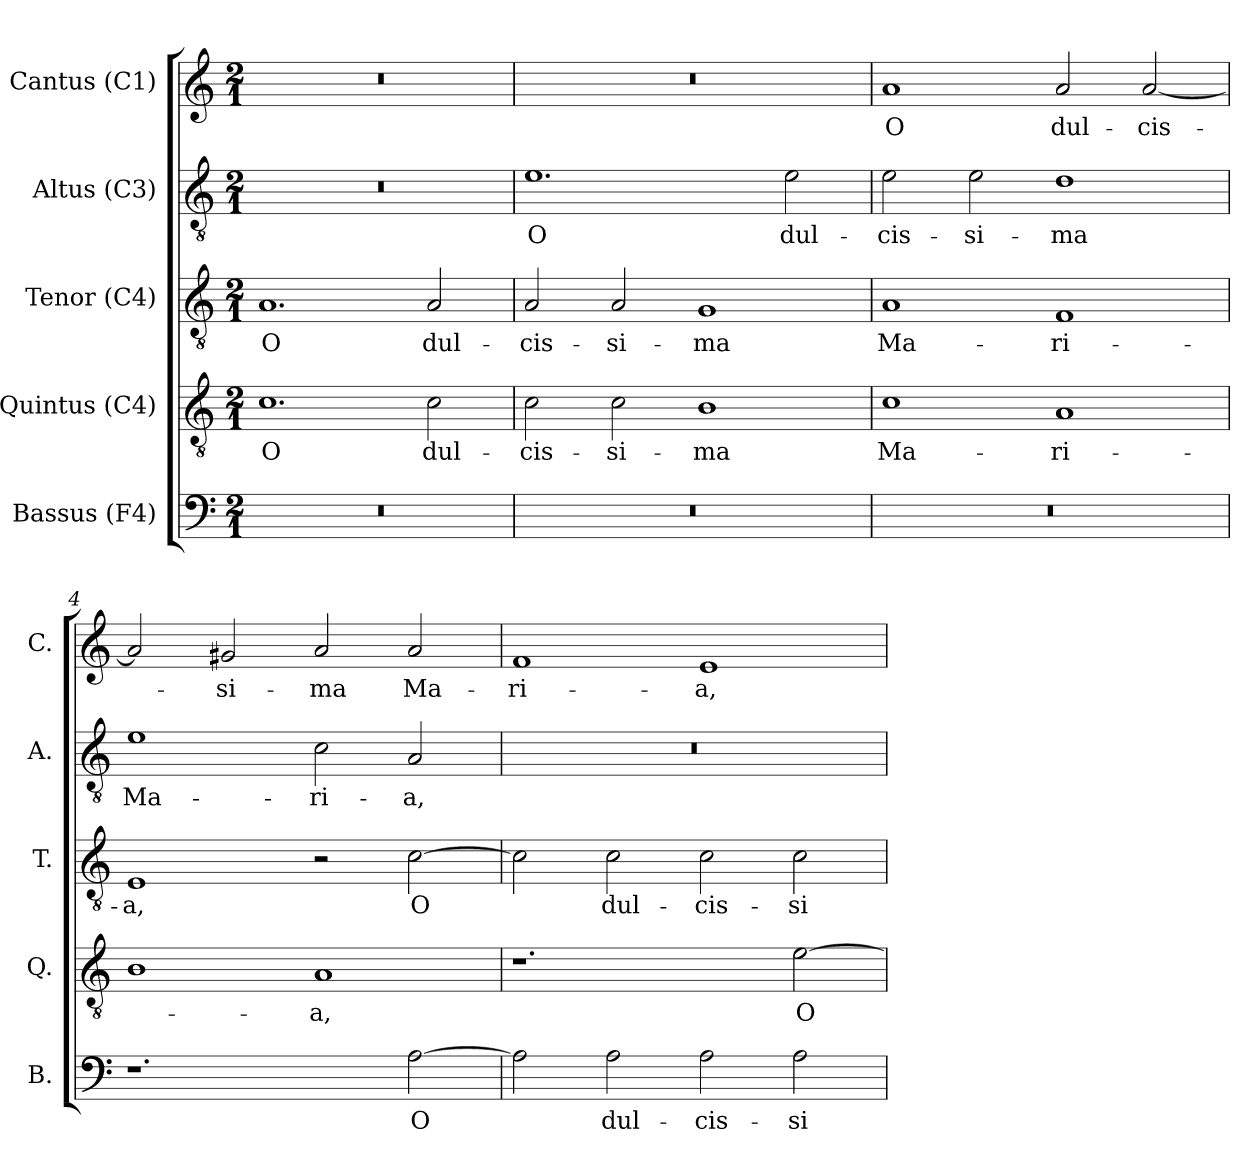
**kern	**text	**kern	**text	**kern	**text	**kern	**text	**kern	**text
*part5	*part5	*part4	*part4	*part3	*part3	*part2	*part2	*part1	*part1
*staff5	*staff5	*staff4	*staff4	*staff3	*staff3	*staff2	*staff2	*staff1	*staff1
*I"Bassus (F4)	*	*I"Quintus (C4)	*	*I"Tenor (C4)	*	*I"Altus (C3)	*	*I"Cantus (C1)	*
*I'B.	*	*I'Q.	*	*I'T.	*	*I'A.	*	*I'C.	*
!!LO:PB:g=z
*clefF4	*	*clefGv2	*	*clefGv2	*	*clefGv2	*	*clefG2	*
*	*	*ITrd7c12	*	*ITrd7c12	*	*ITrd7c12	*	*	*
*k[]	*	*k[]	*	*k[]	*	*k[]	*	*k[]	*
*C:	*	*C:	*	*C:	*	*C:	*	*C:	*
*M2/1	*	*M2/1	*	*M2/1	*	*M2/1	*	*M2/1	*
=1	=1	=1	=1	=1	=1	=1	=1	=1	=1
!LO:N:vis=1	!	!	!	!	!	!	!	!	!
!	!	!	!LO:LY:b:color=#000000	!	!	!	!	!	!
!	!	!	!	!	!LO:LY:b:color=#000000	!LO:N:vis=1	!	!LO:N:vis=1	!
0r	.	1.Ci	O	1.AAi	O	0r	.	0r	.
!	!	!	!LO:LY:b:color=#000000	!	!	!	!	!	!
!	!	!	!	!	!LO:LY:b:color=#000000	!	!	!	!
.	.	2Ci\	dul-	2AAi/	dul-	.	.	.	.
=2	=2	=2	=2	=2	=2	=2	=2	=2	=2
!LO:N:vis=1	!	!	!	!	!	!	!	!	!
!	!	!	!LO:LY:b:color=#000000	!	!	!	!	!	!
!	!	!	!	!	!LO:LY:b:color=#000000	!	!	!	!
!	!	!	!	!	!	!	!LO:LY:b:color=#000000	!LO:N:vis=1	!
0r	.	2Ci\	-cis-	2AAi/	-cis-	1.Ei	O	0r	.
!	!	!	!LO:LY:b:color=#000000	!	!	!	!	!	!
!	!	!	!	!	!LO:LY:b:color=#000000	!	!	!	!
.	.	2Ci\	-si-	2AAi/	-si-	.	.	.	.
!	!	!	!LO:LY:b:color=#000000	!	!	!	!	!	!
!	!	!	!	!	!LO:LY:b:color=#000000	!	!	!	!
.	.	1BBi	-ma	1GGi	-ma	.	.	.	.
!	!	!	!	!	!	!	!LO:LY:b:color=#000000	!	!
.	.	.	.	.	.	2Ei\	dul-	.	.
=3	=3	=3	=3	=3	=3	=3	=3	=3	=3
!LO:N:vis=1	!	!	!	!	!	!	!	!	!
!	!	!	!LO:LY:b:color=#000000	!	!	!	!	!	!
!	!	!	!	!	!LO:LY:b:color=#000000	!	!	!	!
!	!	!	!	!	!	!	!LO:LY:b:color=#000000	!	!
!	!	!	!	!	!	!	!	!	!LO:LY:b:color=#000000
0r	.	1Ci	Ma-	1AAi	Ma-	2Ei\	-cis-	1ai	O
!	!	!	!	!	!	!	!LO:LY:b:color=#000000	!	!
.	.	.	.	.	.	2Ei\	-si-	.	.
!	!	!	!LO:LY:b:color=#000000	!	!	!	!	!	!
!	!	!	!	!	!LO:LY:b:color=#000000	!	!	!	!
!	!	!	!	!	!	!	!LO:LY:b:color=#000000	!	!
!	!	!	!	!	!	!	!	!	!LO:LY:b:color=#000000
.	.	1AAi	-ri-	1FFi	-ri-	1Di	-ma	2ai/	dul-
!	!	!	!	!	!	!	!	!	!LO:LY:b:color=#000000
.	.	.	.	.	.	.	.	[2ai/	-cis-
!!LO:LB:g=z
=4	=4	=4	=4	=4	=4	=4	=4	=4	=4
!	!	!	!	!	!LO:LY:b:color=#000000	!	!	!	!
!	!	!	!	!	!	!	!LO:LY:b:color=#000000	!	!
1.r	.	1BBi	.	1EEi	-a,	1Ei	Ma-	2ai/]	.
!	!	!	!	!	!	!	!	!	!LO:LY:b:color=#000000
.	.	.	.	.	.	.	.	2g#Xi/	-si-
!	!	!	!LO:LY:b:color=#000000	!	!	!	!	!	!
!	!	!	!	!	!	!	!LO:LY:b:color=#000000	!	!
!	!	!	!	!	!	!	!	!	!LO:LY:b:color=#000000
.	.	1AAi	-a,	2r	.	2Ci\	-ri-	2ai/	-ma
!	!LO:LY:b:color=#000000	!	!	!	!	!	!	!	!
!	!	!	!	!	!LO:LY:b:color=#000000	!	!	!	!
!	!	!	!	!	!	!	!LO:LY:b:color=#000000	!	!
!	!	!	!	!	!	!	!	!	!LO:LY:b:color=#000000
[2Ai\	O	.	.	[2Ci\	O	2AAi/	-a,	2ai/	Ma-
=5	=5	=5	=5	=5	=5	=5	=5	=5	=5
!	!	!	!	!	!	!LO:N:vis=1	!	!	!
!	!	!	!	!	!	!	!	!	!LO:LY:b:color=#000000
2Ai\]	.	1.r	.	2Ci\]	.	0r	.	1fi	-ri-
!	!LO:LY:b:color=#000000	!	!	!	!	!	!	!	!
!	!	!	!	!	!LO:LY:b:color=#000000	!	!	!	!
2Ai\	dul-	.	.	2Ci\	dul-	.	.	.	.
!	!LO:LY:b:color=#000000	!	!	!	!	!	!	!	!
!	!	!	!	!	!LO:LY:b:color=#000000	!	!	!	!
!	!	!	!	!	!	!	!	!	!LO:LY:b:color=#000000
2Ai\	-cis-	.	.	2Ci\	-cis-	.	.	1ei	-a,
!	!LO:LY:b:color=#000000	!	!	!	!	!	!	!	!
!	!	!	!LO:LY:b:color=#000000	!	!	!	!	!	!
!	!	!	!	!	!LO:LY:b:color=#000000	!	!	!	!
2Ai\	-si-	[2Ei\	O	2Ci\	-si-	.	.	.	.
=	=	=	=	=	=	=	=	=	=
*-	*-	*-	*-	*-	*-	*-	*-	*-	*-
